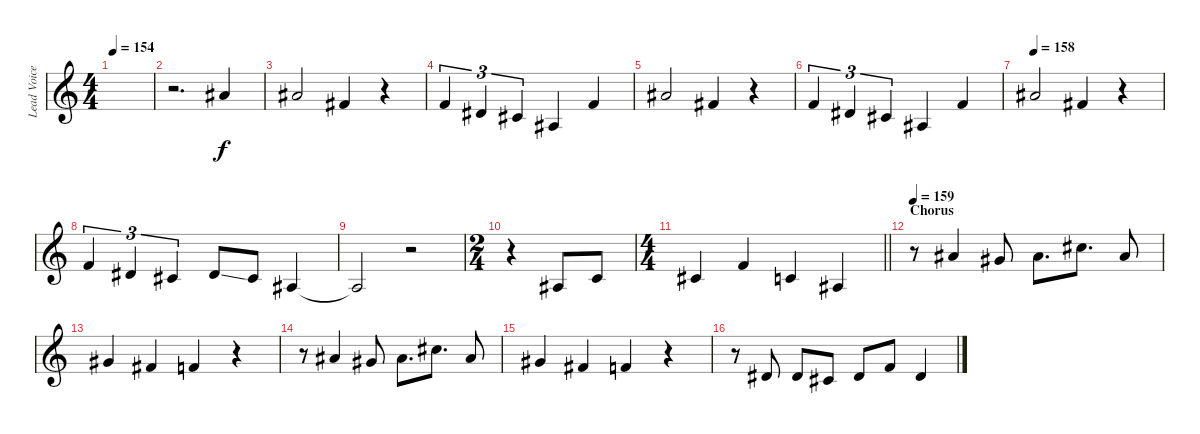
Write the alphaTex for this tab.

\track ("Lead Voice" "Lead Voice") {instrument lead2sawtooth}
\staff {score}
\tuning (E4 B3 G3 D3 A2 D2) {hide}
\ts (4 4)
\tempo 154
\clef g2
\ks c
|
r.2{d} 6.1.4 |
6.1.2 2.1.4 r.4 |
1.1.4{tu (3 2)} 4.2.4{tu (3 2)} 2.2.4{tu (3 2)} 3.3.4 1.1.4 |
6.1.2 2.1.4 r.4 |
1.1.4{tu (3 2)} 4.2.4{tu (3 2)} 2.2.4{tu (3 2)} 3.3.4 1.1.4 |
\tempo 158
6.1.2 2.1.4 r.4 |
1.1.4{tu (3 2)} 4.2.4{tu (3 2)} 2.2.4{tu (3 2)} 4.2{ss}.8 2.2.8 3.3.4 |
3.3{t}.2 r.2 |
\ts (2 4)
r.4 3.3.8 5.3.8 |
\ts (4 4)
\barLineRight lightlight
2.2.4 1.1.4 1.2.4 3.3.4 |
\section ("" "Chorus")
\tempo 159
r.8 6.1.4 4.1.8 6.1.8{d} 9.1.8{d} 6.1.8 |
4.1.4 2.1.4 1.1.4 r.4 |
r.8 6.1.4 4.1.8 6.1.8{d} 9.1.8{d} 6.1.8 |
4.1.4 2.1.4 1.1.4 r.4 |
r.8 4.2.8 4.2.8 2.2.8 4.2.8 1.1.8 4.2.4
